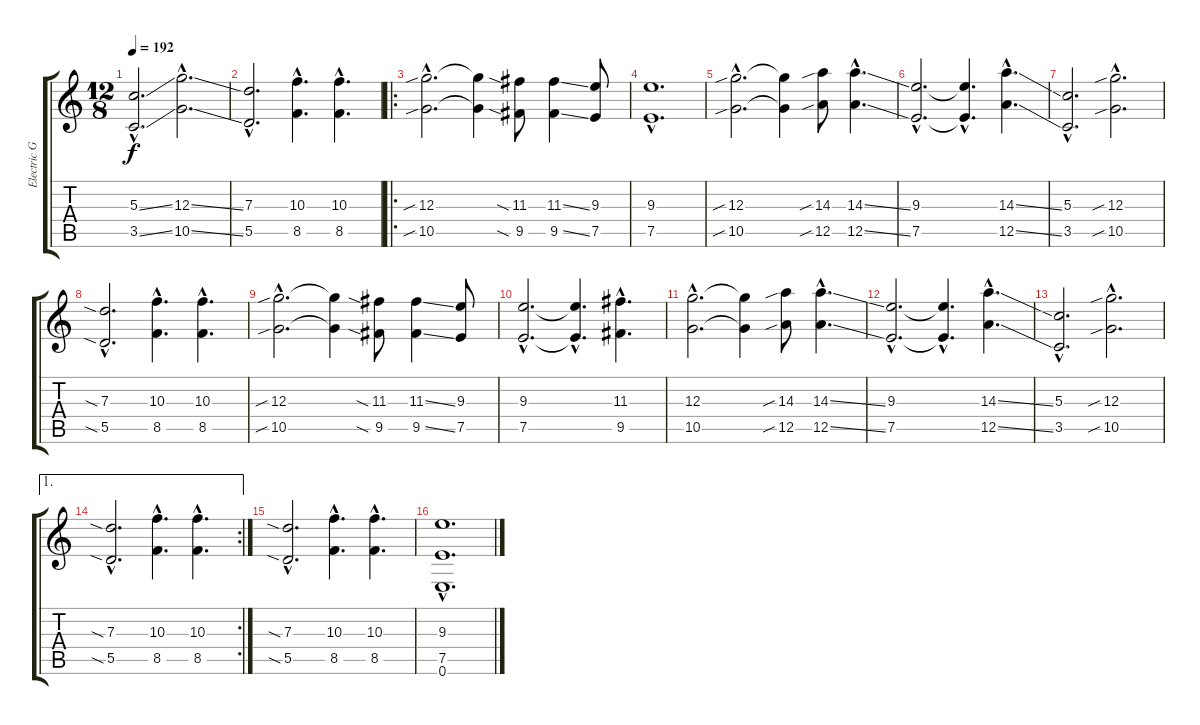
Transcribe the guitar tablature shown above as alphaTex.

\track ("Electric Guitar 1" "Electric G") {instrument electricguitarclean}
\staff {score tabs}
\tuning (E4 B3 G3 D3 A2 E2) {hide}
\ts (12 8)
\tempo 192
\clef g2
\ks c
(5.3{ss hac} 3.5{ss hac}).2{d dy f instrument electricguitarclean} (12.3{ss hac} 10.5{ss hac}).2{d} |
(7.3{hac} 5.5{hac}).2{d} (10.3{hac} 8.5{hac}).4{d} (10.3{hac} 8.5{hac}).4{d} |
\ro
(12.3{sib hac} 10.5{sib hac}).2{d} (12.3{t} 10.5{t}).4 (11.3{sia} 9.5{sia}).8 (11.3{ss} 9.5{ss}).4 (9.3 7.5).8 |
(9.3{hac} 7.5{hac}).1{d} |
(12.3{sib hac} 10.5{sib hac}).2{d} (12.3{t} 10.5{t}).4 (14.3{sib} 12.5{sib}).8 (14.3{ss hac} 12.5{ss hac}).4{d} |
(9.3{hac} 7.5{hac}).2{d} (9.3{hac t} 7.5{hac t}).4{d} (14.3{ss hac} 12.5{ss hac}).4{d} |
(5.3{hac} 3.5{hac}).2{d} (12.3{sib hac} 10.5{sib hac}).2{d} |
(7.3{sia hac} 5.5{sia hac}).2{d} (10.3{hac} 8.5{hac}).4{d} (10.3{hac} 8.5{hac}).4{d} |
(12.3{sib hac} 10.5{sib hac}).2{d} (12.3{t} 10.5{t}).4 (11.3{sia} 9.5{sia}).8 (11.3{ss} 9.5{ss}).4 (9.3 7.5).8 |
(9.3{hac} 7.5{hac}).2{d} (9.3{hac t} 7.5{hac t}).4{d} (11.3{hac} 9.5{hac}).4{d} |
(12.3{hac} 10.5{hac}).2{d} (12.3{t} 10.5{t}).4 (14.3{sib} 12.5{sib}).8 (14.3{ss hac} 12.5{ss hac}).4{d} |
(9.3{hac} 7.5{hac}).2{d} (9.3{hac t} 7.5{hac t}).4{d} (14.3{ss hac} 12.5{ss hac}).4{d} |
(5.3{hac} 3.5{hac}).2{d} (12.3{sib hac} 10.5{sib hac}).2{d} |
\ae 1
\rc 2
(7.3{sia hac} 5.5{sia hac}).2{d} (10.3{hac} 8.5{hac}).4{d} (10.3{hac} 8.5{hac}).4{d} |
(7.3{sia hac} 5.5{sia hac}).2{d} (10.3{hac} 8.5{hac}).4{d} (10.3{hac} 8.5{hac}).4{d} |
(9.3{hac} 7.5{hac} 0.6{hac}).1{d}
